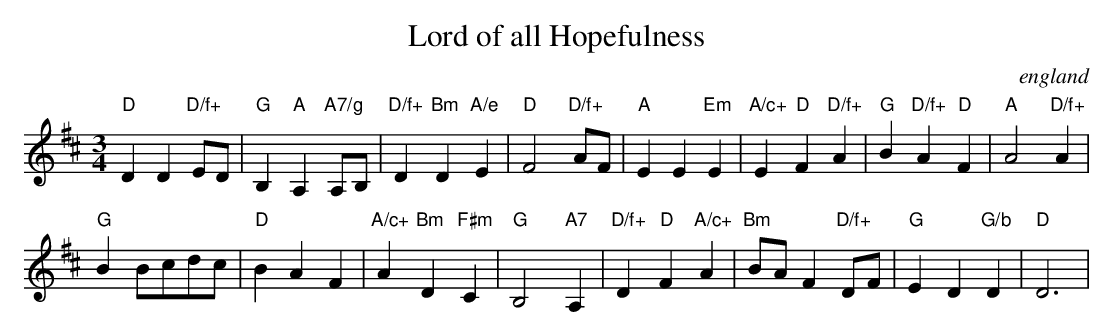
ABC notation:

X:1
T:Lord of all Hopefulness
O:england
M:3/4
L:1/4
K:D
"D"DD"D/f+"E/2D/2|"G"B,"A"A,"A7/g"A,/2B,/2|"D/f+"D"Bm"D"A/e"E|\
"D"F2"D/f+"A/2F/2|"A"EE"Em"E|"A/c+"E"D"F"D/f+"A|"G"B"D/f+"A"D"F|"A"A2"D/f+"A|
"G"BB/2c/2d/2c/2|"D"BAF|"A/c+"A"Bm"D"F#m"C|"G"B,2"A7"A,|"D/f+"D"D"F"A/c+"A|\
"Bm"B/2A/2F"D/f+"D/2F/2|"G"ED"G/b"D|"D"D3|
